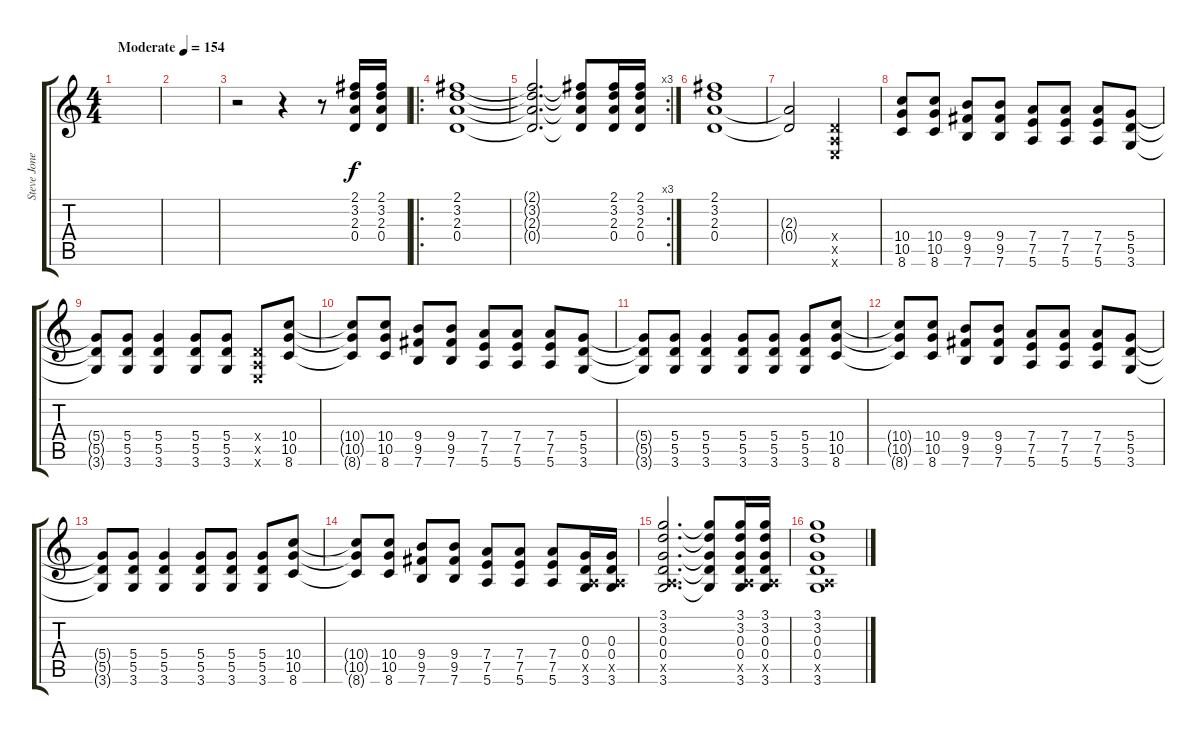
\track ("Steve Jones" "Steve Jone") {instrument overdrivenguitar}
\staff {score tabs}
\tuning (E4 B3 G3 D3 A2 E2) {hide}
\ts (4 4)
\tempo (154 "Moderate")
\clef g2
\ks c
|
|
r.2 r.4 r.8 (2.1 3.2 2.3 0.4).16 (2.1 3.2 2.3 0.4).16 |
\ro
(2.1 3.2 2.3 0.4).1 |
\rc 3
(2.1{t} 3.2{t} 2.3{t} 0.4{t}).2{d} (2.1{t} 3.2{t} 2.3{t} 0.4{t}).8 (2.1 3.2 2.3 0.4).16 (2.1 3.2 2.3 0.4).16 |
(2.1 3.2 2.3 0.4).1 |
(2.3{t} 0.4{t}).2 (0.4{x} 0.5{x} 0.6{x}).2 |
(10.4 10.5 8.6).8 (10.4 10.5 8.6).8 (9.4 9.5 7.6).8 (9.4 9.5 7.6).8 (7.4 7.5 5.6).8 (7.4 7.5 5.6).8 (7.4 7.5 5.6).8 (5.4 5.5 3.6).8 |
(5.4{t} 5.5{t} 3.6{t}).8 (5.4 5.5 3.6).8 (5.4 5.5 3.6).4 (5.4 5.5 3.6).8 (5.4 5.5 3.6).8 (0.4{x} 0.5{x} 0.6{x}).8 (10.4 10.5 8.6).8 |
(10.4{t} 10.5{t} 8.6{t}).8 (10.4 10.5 8.6).8 (9.4 9.5 7.6).8 (9.4 9.5 7.6).8 (7.4 7.5 5.6).8 (7.4 7.5 5.6).8 (7.4 7.5 5.6).8 (5.4 5.5 3.6).8 |
(5.4{t} 5.5{t} 3.6{t}).8 (5.4 5.5 3.6).8 (5.4 5.5 3.6).4 (5.4 5.5 3.6).8 (5.4 5.5 3.6).8 (5.4 5.5 3.6).8 (10.4 10.5 8.6).8 |
(10.4{t} 10.5{t} 8.6{t}).8 (10.4 10.5 8.6).8 (9.4 9.5 7.6).8 (9.4 9.5 7.6).8 (7.4 7.5 5.6).8 (7.4 7.5 5.6).8 (7.4 7.5 5.6).8 (5.4 5.5 3.6).8 |
(5.4{t} 5.5{t} 3.6{t}).8 (5.4 5.5 3.6).8 (5.4 5.5 3.6).4 (5.4 5.5 3.6).8 (5.4 5.5 3.6).8 (5.4 5.5 3.6).8 (10.4 10.5 8.6).8 |
(10.4{t} 10.5{t} 8.6{t}).8 (10.4 10.5 8.6).8 (9.4 9.5 7.6).8 (9.4 9.5 7.6).8 (7.4 7.5 5.6).8 (7.4 7.5 5.6).8 (7.4 7.5 5.6).8 (0.3 0.4 0.5{x} 3.6).16 (0.3 0.4 0.5{x} 3.6).16 |
(3.1 3.2 0.3 0.4 0.5{x} 3.6).2{d} (3.1{t} 3.2{t} 0.3{t} 0.4{t} 3.6{t}).8 (3.1 3.2 0.3 0.4 0.5{x} 3.6).16 (3.1 3.2 0.3 0.4 0.5{x} 3.6).16 |
(3.1 3.2 0.3 0.4 0.5{x} 3.6).1
